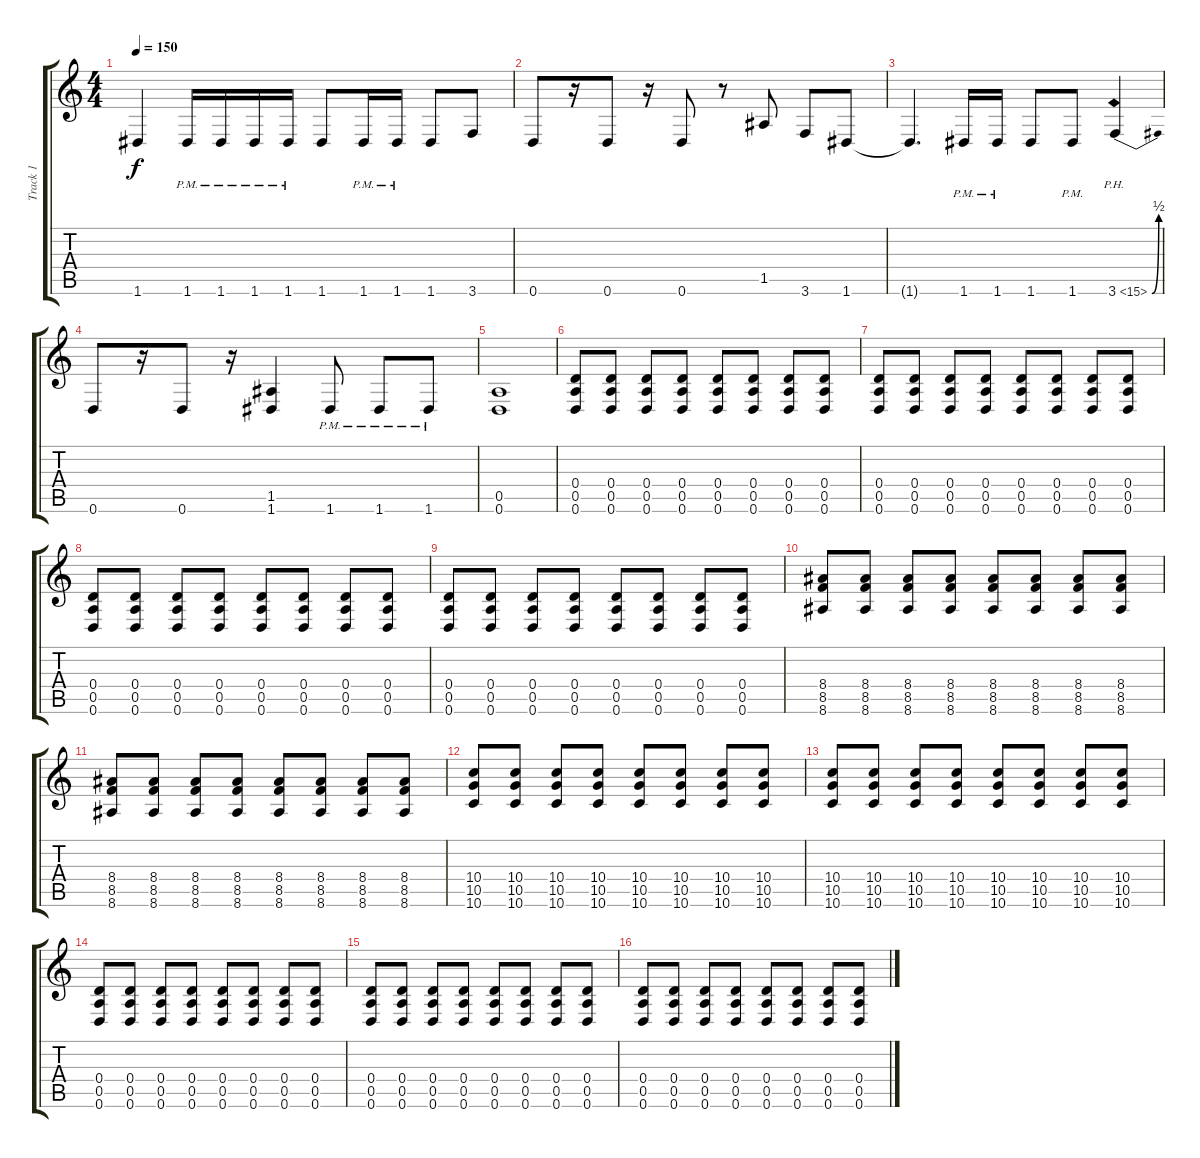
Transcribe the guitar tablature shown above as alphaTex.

\track ("Track 1" "Track 1") {instrument distortionguitar}
\staff {score tabs}
\tuning (E4 B3 G3 D3 A2 D2) {hide}
\ts (4 4)
\tempo 150
\clef g2
\ks c
1.6{t}.4{dy f} 1.6{pm}.16 1.6{pm}.16 1.6{pm}.16 1.6{pm}.16 1.6.8 1.6{pm}.16 1.6{pm}.16 1.6.8 3.6.8 |
0.6.8 r.16 0.6.8 r.16 0.6.8 r.8 1.5.8 3.6.8 1.6.8 |
1.6{t}.4{d} 1.6{pm}.16 1.6{pm}.16 1.6.8 1.6{pm}.8 3.6{be (bend 0 0 60 2) ph 12}.4 |
0.6.8 r.16 0.6.8 r.16 (1.5 1.6).4 1.6{pm}.8 1.6{pm}.8 1.6{pm}.8 |
(0.5 0.6).1 |
(0.4 0.5 0.6).8 (0.4 0.5 0.6).8 (0.4 0.5 0.6).8 (0.4 0.5 0.6).8 (0.4 0.5 0.6).8 (0.4 0.5 0.6).8 (0.4 0.5 0.6).8 (0.4 0.5 0.6).8 |
(0.4 0.5 0.6).8 (0.4 0.5 0.6).8 (0.4 0.5 0.6).8 (0.4 0.5 0.6).8 (0.4 0.5 0.6).8 (0.4 0.5 0.6).8 (0.4 0.5 0.6).8 (0.4 0.5 0.6).8 |
(0.4 0.5 0.6).8 (0.4 0.5 0.6).8 (0.4 0.5 0.6).8 (0.4 0.5 0.6).8 (0.4 0.5 0.6).8 (0.4 0.5 0.6).8 (0.4 0.5 0.6).8 (0.4 0.5 0.6).8 |
(0.4 0.5 0.6).8 (0.4 0.5 0.6).8 (0.4 0.5 0.6).8 (0.4 0.5 0.6).8 (0.4 0.5 0.6).8 (0.4 0.5 0.6).8 (0.4 0.5 0.6).8 (0.4 0.5 0.6).8 |
(8.4 8.5 8.6).8 (8.4 8.5 8.6).8 (8.4 8.5 8.6).8 (8.4 8.5 8.6).8 (8.4 8.5 8.6).8 (8.4 8.5 8.6).8 (8.4 8.5 8.6).8 (8.4 8.5 8.6).8 |
(8.4 8.5 8.6).8 (8.4 8.5 8.6).8 (8.4 8.5 8.6).8 (8.4 8.5 8.6).8 (8.4 8.5 8.6).8 (8.4 8.5 8.6).8 (8.4 8.5 8.6).8 (8.4 8.5 8.6).8 |
(10.4 10.5 10.6).8 (10.4 10.5 10.6).8 (10.4 10.5 10.6).8 (10.4 10.5 10.6).8 (10.4 10.5 10.6).8 (10.4 10.5 10.6).8 (10.4 10.5 10.6).8 (10.4 10.5 10.6).8 |
(10.4 10.5 10.6).8 (10.4 10.5 10.6).8 (10.4 10.5 10.6).8 (10.4 10.5 10.6).8 (10.4 10.5 10.6).8 (10.4 10.5 10.6).8 (10.4 10.5 10.6).8 (10.4 10.5 10.6).8 |
(0.4 0.5 0.6).8 (0.4 0.5 0.6).8 (0.4 0.5 0.6).8 (0.4 0.5 0.6).8 (0.4 0.5 0.6).8 (0.4 0.5 0.6).8 (0.4 0.5 0.6).8 (0.4 0.5 0.6).8 |
(0.4 0.5 0.6).8 (0.4 0.5 0.6).8 (0.4 0.5 0.6).8 (0.4 0.5 0.6).8 (0.4 0.5 0.6).8 (0.4 0.5 0.6).8 (0.4 0.5 0.6).8 (0.4 0.5 0.6).8 |
(0.4 0.5 0.6).8 (0.4 0.5 0.6).8 (0.4 0.5 0.6).8 (0.4 0.5 0.6).8 (0.4 0.5 0.6).8 (0.4 0.5 0.6).8 (0.4 0.5 0.6).8 (0.4 0.5 0.6).8
